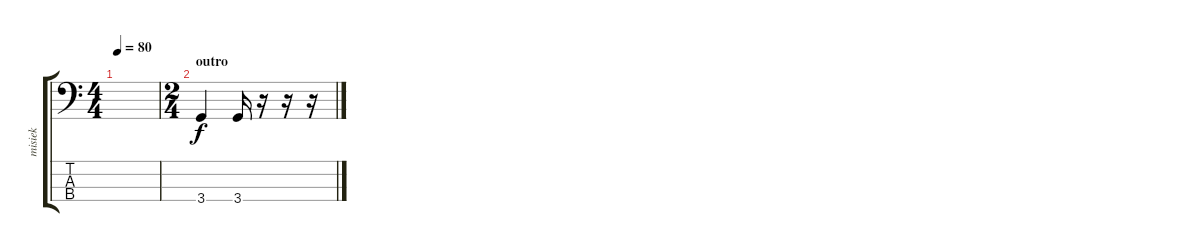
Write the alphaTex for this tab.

\track ("misiek" "misiek") {instrument electricbasspick}
\staff {score tabs}
\tuning (G2 D2 A1 E1) {hide}
\ts (4 4)
\tempo 80
\clef f4
\ks c
|
\ts (2 4)
\section ("" "outro")
3.4.4 3.4.16 r.16 r.16 r.16
